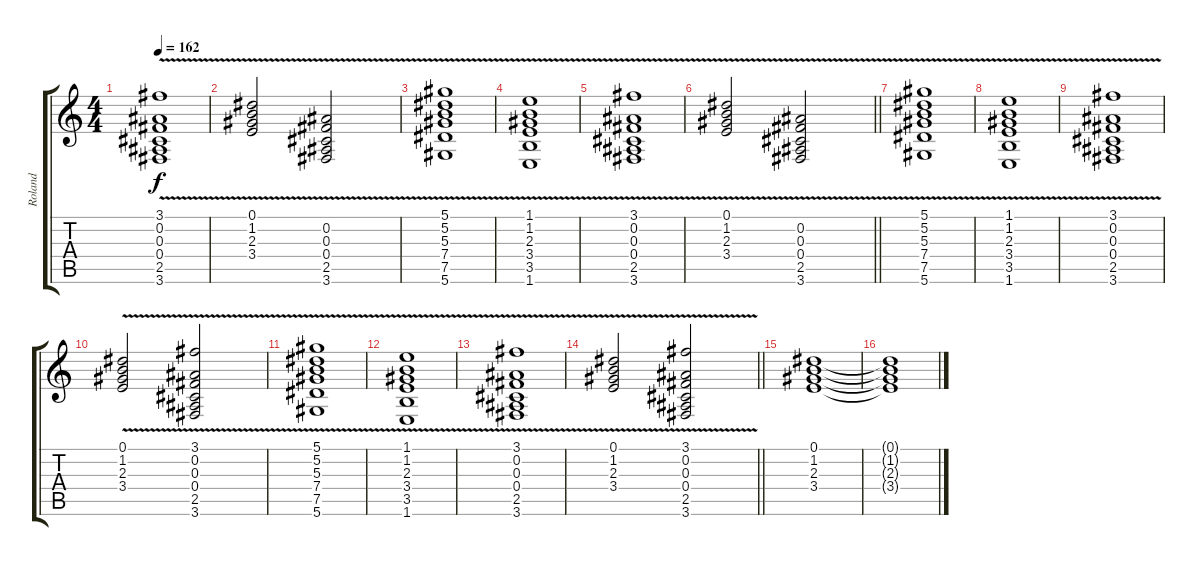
\track ("Roland" "Roland") {instrument distortionguitar}
\staff {score tabs}
\tuning (Eb4 Bb3 Gb3 Db3 Ab2 Eb2) {hide}
\ts (4 4)
\tempo 162
\clef g2
\ks aminor
(3.1{v} 0.2{v} 0.3{v} 0.4{v} 2.5{v} 3.6{v}).1{dy f} |
(0.1{v} 1.2{v} 2.3{v} 3.4{v}).2 (0.2{v} 0.3{v} 0.4{v} 2.5{v} 3.6{v}).2 |
(5.1{v} 5.2{v} 5.3{v} 7.4{v} 7.5{v} 5.6{v}).1 |
(1.1{v} 1.2{v} 2.3{v} 3.4{v} 3.5{v} 1.6{v}).1 |
(3.1{v} 0.2{v} 0.3{v} 0.4{v} 2.5{v} 3.6{v}).1 |
\barLineRight lightlight
(0.1{v} 1.2{v} 2.3{v} 3.4{v}).2 (0.2{v} 0.3{v} 0.4{v} 2.5{v} 3.6{v}).2 |
(5.1{v} 5.2{v} 5.3{v} 7.4{v} 7.5{v} 5.6{v}).1 |
(1.1{v} 1.2{v} 2.3{v} 3.4{v} 3.5{v} 1.6{v}).1 |
(3.1{v} 0.2{v} 0.3{v} 0.4{v} 2.5{v} 3.6{v}).1 |
(0.1{v} 1.2{v} 2.3{v} 3.4{v}).2 (3.1{v} 0.2{v} 0.3{v} 0.4{v} 2.5{v} 3.6{v}).2 |
(5.1{v} 5.2{v} 5.3{v} 7.4{v} 7.5{v} 5.6{v}).1 |
(1.1{v} 1.2{v} 2.3{v} 3.4{v} 3.5{v} 1.6{v}).1 |
(3.1{v} 0.2{v} 0.3{v} 0.4{v} 2.5{v} 3.6{v}).1 |
\barLineRight lightlight
(0.1{v} 1.2{v} 2.3{v} 3.4{v}).2 (3.1{v} 0.2{v} 0.3{v} 0.4{v} 2.5{v} 3.6{v}).2 |
(0.1 1.2 2.3 3.4).1 |
(0.1{t} 1.2{t} 2.3{t} 3.4{t}).1
